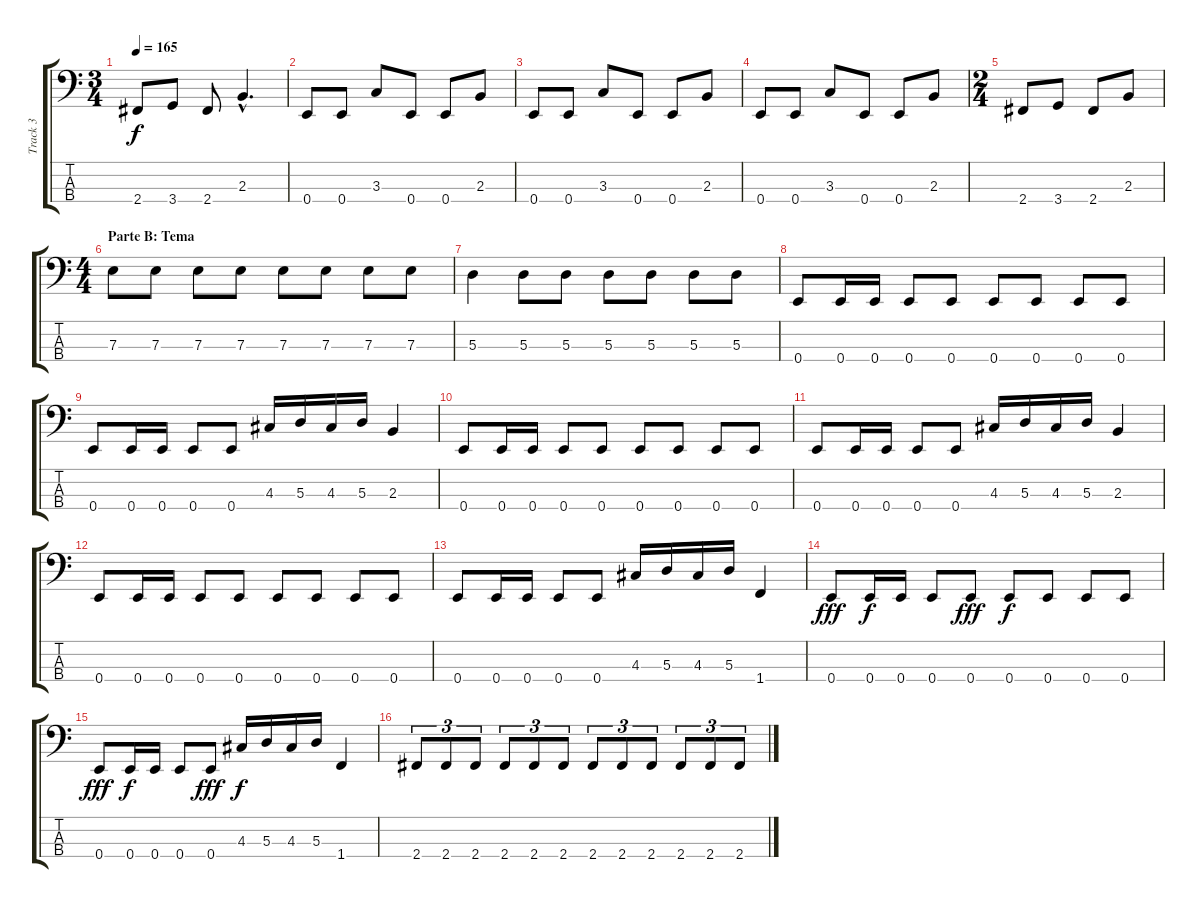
\track ("Track 3" "Track 3") {instrument electricbassfinger}
\staff {score tabs}
\tuning (G2 D2 A1 E1) {hide}
\ts (3 4)
\tempo 165
\clef f4
\ks c
2.4.8{dy f} 3.4.8 2.4.8 2.3{hac}.4{d} |
0.4.8 0.4.8 3.3.8 0.4.8 0.4.8 2.3.8 |
0.4.8 0.4.8 3.3.8 0.4.8 0.4.8 2.3.8 |
0.4.8 0.4.8 3.3.8 0.4.8 0.4.8 2.3.8 |
\ts (2 4)
2.4.8 3.4.8 2.4.8 2.3.8 |
\ts (4 4)
\section ("" "Parte B: Tema")
7.3.8 7.3.8 7.3.8 7.3.8 7.3.8 7.3.8 7.3.8 7.3.8 |
5.3.4 5.3.8 5.3.8 5.3.8 5.3.8 5.3.8 5.3.8 |
0.4.8 0.4.16 0.4.16 0.4.8 0.4.8 0.4.8 0.4.8 0.4.8 0.4.8 |
0.4.8 0.4.16 0.4.16 0.4.8 0.4.8 4.3.16 5.3.16 4.3.16 5.3.16 2.3.4 |
0.4.8 0.4.16 0.4.16 0.4.8 0.4.8 0.4.8 0.4.8 0.4.8 0.4.8 |
0.4.8 0.4.16 0.4.16 0.4.8 0.4.8 4.3.16 5.3.16 4.3.16 5.3.16 2.3.4 |
0.4.8 0.4.16 0.4.16 0.4.8 0.4.8 0.4.8 0.4.8 0.4.8 0.4.8 |
0.4.8 0.4.16 0.4.16 0.4.8 0.4.8 4.3.16 5.3.16 4.3.16 5.3.16 1.4.4 |
0.4.8{dy fff} 0.4.16{dy f} 0.4.16 0.4.8 0.4.8{dy fff} 0.4.8{dy f} 0.4.8 0.4.8 0.4.8 |
0.4.8{dy fff} 0.4.16{dy f} 0.4.16 0.4.8 0.4.8{dy fff} 4.3.16{dy f} 5.3.16 4.3.16 5.3.16 1.4.4 |
2.4.8{tu (3 2)} 2.4.8{tu (3 2)} 2.4.8{tu (3 2)} 2.4.8{tu (3 2)} 2.4.8{tu (3 2)} 2.4.8{tu (3 2)} 2.4.8{tu (3 2)} 2.4.8{tu (3 2)} 2.4.8{tu (3 2)} 2.4.8{tu (3 2)} 2.4.8{tu (3 2)} 2.4.8{tu (3 2)}
